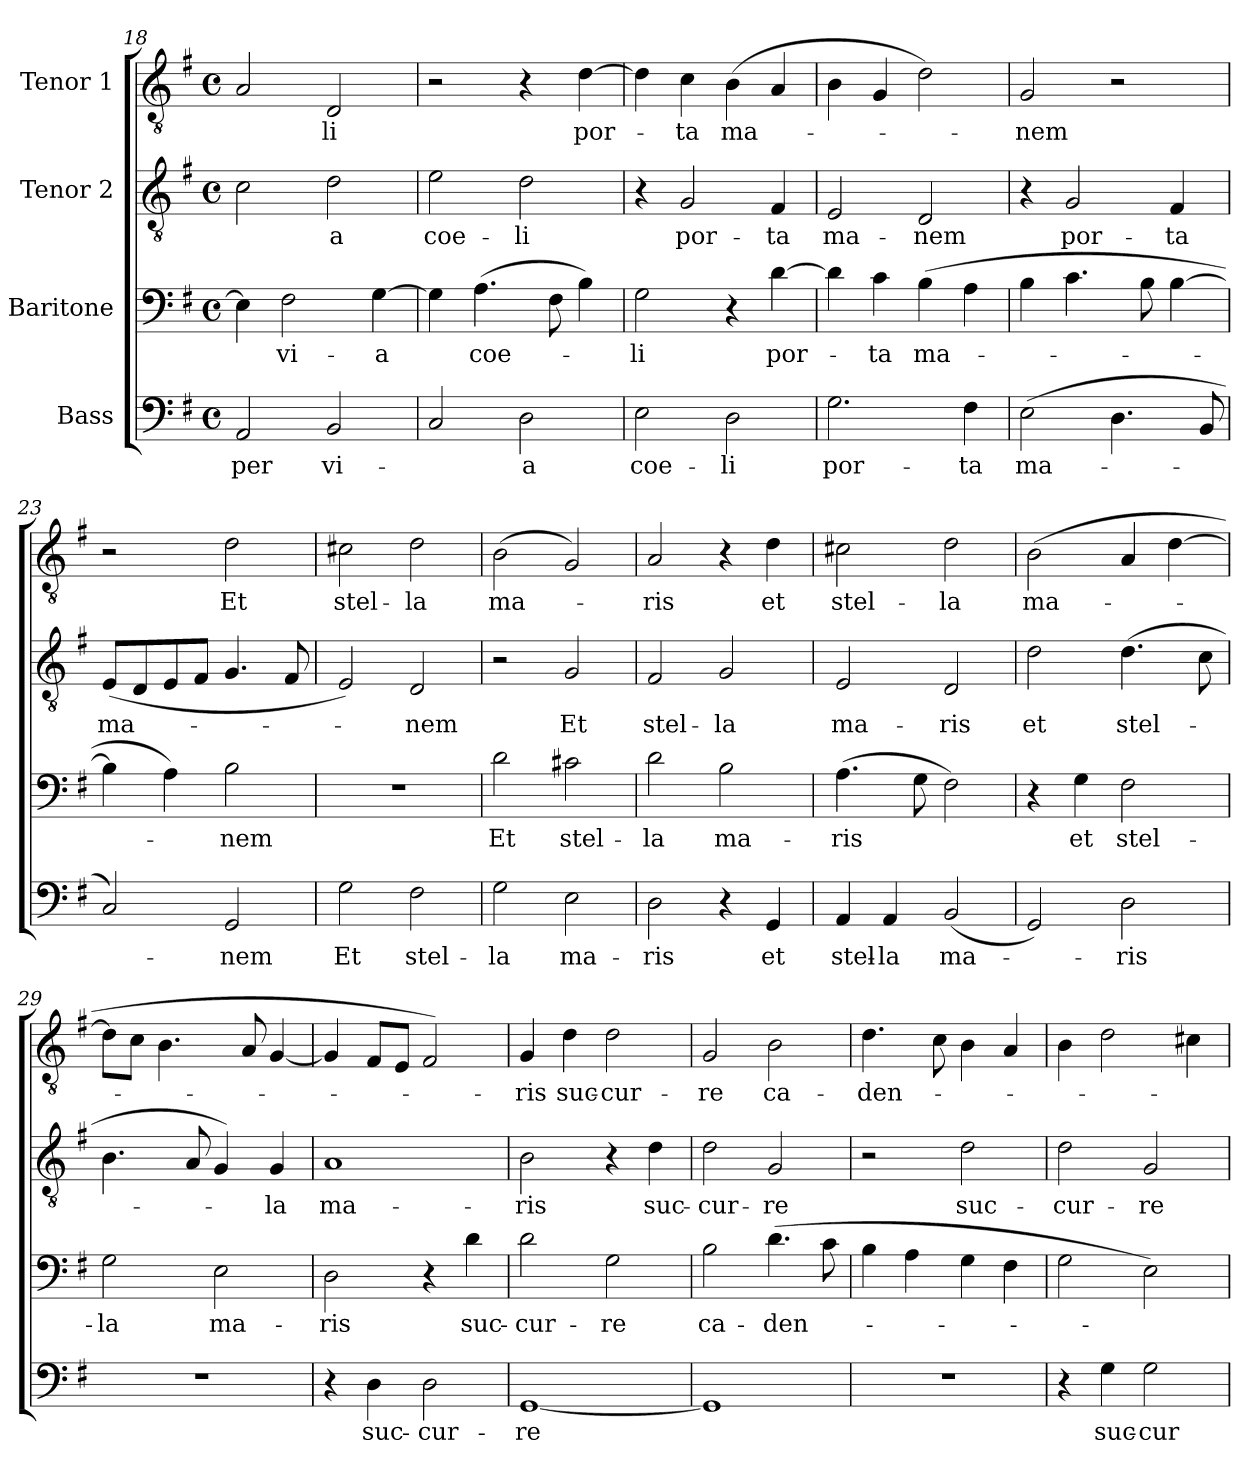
**kern	**text	**kern	**text	**kern	**text	**kern	**text
*part4	*part4	*part3	*part3	*part2	*part2	*part1	*part1
*staff4	*staff4	*staff3	*staff3	*staff2	*staff2	*staff1	*staff1
*I"Bass	*	*I"Baritone	*	*I"Tenor 2	*	*I"Tenor 1	*
*clefF4	*	*clefF4	*	*clefGv2	*	*clefGv2	*
*k[f#]	*	*k[f#]	*	*k[f#]	*	*k[f#]	*
*G:	*	*G:	*	*G:	*	*G:	*
*M4/4	*	*M4/4	*	*M4/4	*	*M4/4	*
*met(c)	*	*met(c)	*	*met(c)	*	*met(c)	*
=18	=18	=18	=18	=18	=18	=18	=18
2AA/	per	4E\]	.	2c\	.	2A/	.
.	.	2F#\	vi-	.	.	.	.
2BB/	vi-	.	.	2d\	-a	2D/	-li
.	.	[4G\	-a	.	.	.	.
!!LO:LB:g=z
=19	=19	=19	=19	=19	=19	=19	=19
2C/	-­	4G\]	.	2e\	coe-	2r	.
.	.	(4.A\	coe-	.	.	.	.
2D\	a	.	.	2d\	-li	4r	.
.	.	8F#\	.	.	.	.	.
.	.	4B\)	.	.	.	[4d\	por-
=20	=20	=20	=20	=20	=20	=20	=20
2E\	coe-	2G\	-li	4r	.	4d\]	.
.	.	.	.	2G/	por-	4c\	-ta
2D\	-li	4r	.	.	.	(4B\	ma-
.	.	[4d\	por-	4F#/	-ta	4A/	.
=21	=21	=21	=21	=21	=21	=21	=21
2.G\	por-	4d\]	.	2E/	ma-	4B\	.
.	.	4c\	-ta	.	.	4G/	.
.	.	(4B\	ma-	2D/	-nem	2d\)	.
4F#\	-ta	4A\	.	.	.	.	.
=22	=22	=22	=22	=22	=22	=22	=22
(2E\	ma-	4B\	.	4r	.	2G/	-nem
.	.	4.c\	.	2G/	por-	.	.
4.D\	.	.	.	.	.	2r	.
.	.	8B\	.	.	.	.	.
.	.	[4B\	.	4F#/	-ta	.	.
8BB/	.	.	.	.	.	.	.
=23	=23	=23	=23	=23	=23	=23	=23
2C/)	.	4B\]	.	(8E/L	ma-	2r	.
.	.	.	.	8D/	.	.	.
.	.	4A\)	.	8E/	.	.	.
.	.	.	.	8F#/J	.	.	.
2GG/	-nem	2B\	-nem	4.G/	.	2d\	Et
.	.	.	.	8F#/	.	.	.
=24	=24	=24	=24	=24	=24	=24	=24
2G\	Et	1r	.	2E/)	.	2c#X\	stel-
2F#\	stel-	.	.	2D/	-nem	2d\	-la
!!LO:LB:g=z
=25	=25	=25	=25	=25	=25	=25	=25
2G\	-la	2d\	Et	2r	.	(2B\	ma-
2E\	ma-	2c#X\	stel-	2G/	Et	2G/)	.
=26	=26	=26	=26	=26	=26	=26	=26
2D\	-ris	2d\	-la	2F#/	stel-	2A/	-ris
4r	.	2B\	ma-	2G/	-la	4r	.
4GG/	et	.	.	.	.	4d\	et
=27	=27	=27	=27	=27	=27	=27	=27
4AA/	stel-	(4.A\	-ris	2E/	ma-	2c#X\	stel-
4AA/	-la	.	.	.	.	.	.
.	.	8G\	.	.	.	.	.
(2BB/	ma-	2F#\)	.	2D/	-ris	2d\	-la
=28	=28	=28	=28	=28	=28	=28	=28
2GG/)	.	4r	.	2d\	et	(2B\	ma-
.	.	4G\	et	.	.	.	.
2D\	-ris	2F#\	stel-	(4.d\	stel-	4A/	.
.	.	.	.	.	.	[4d\	.
.	.	.	.	8c\	.	.	.
=29	=29	=29	=29	=29	=29	=29	=29
1r	.	2G\	-la	4.B\	.	8d\L]	.
.	.	.	.	.	.	8c\J	.
.	.	.	.	.	.	4.B\	.
.	.	.	.	8A/	.	.	.
.	.	2E\	ma-	4G/)	.	.	.
.	.	.	.	.	.	8A/	.
.	.	.	.	4G/	-la	[4G/	.
=30	=30	=30	=30	=30	=30	=30	=30
4r	.	2D\	-ris	1A	ma-	4G/]	.
4D\	suc-	.	.	.	.	8F#/L	.
.	.	.	.	.	.	8E/J	.
2D\	-cur-	4r	.	.	.	2F#/)	.
.	.	4d\	suc-	.	.	.	.
!!LO:PB:g=z
=31	=31	=31	=31	=31	=31	=31	=31
[1GG	-re	2d\	-cur-	2B\	-ris	4G/	-ris
.	.	.	.	.	.	4d\	suc-
.	.	2G\	-re	4r	.	2d\	-cur-
.	.	.	.	4d\	suc-	.	.
=32	=32	=32	=32	=32	=32	=32	=32
1GG]	.	2B\	ca-	2d\	-cur-	2G/	-re
.	.	(4.d\	-den-	2G/	-re	2B\	ca-
.	.	8c\	.	.	.	.	.
=33	=33	=33	=33	=33	=33	=33	=33
1r	.	4B\	.	2r	.	4.d\	-den-
.	.	4A\	.	.	.	.	.
.	.	.	.	.	.	8c\	.
.	.	4G\	.	2d\	suc-	4B\	.
.	.	4F#\	.	.	.	4A/	.
=34	=34	=34	=34	=34	=34	=34	=34
4r	.	2G\	.	2d\	-cur-	4B\	.
4G\	suc-	.	.	.	.	2d\	.
2G\	-cur-	2E\)	.	2G/	-re	.	.
.	.	.	.	.	.	4c#X\	.
=	=	=	=	=	=	=	=
*-	*-	*-	*-	*-	*-	*-	*-
